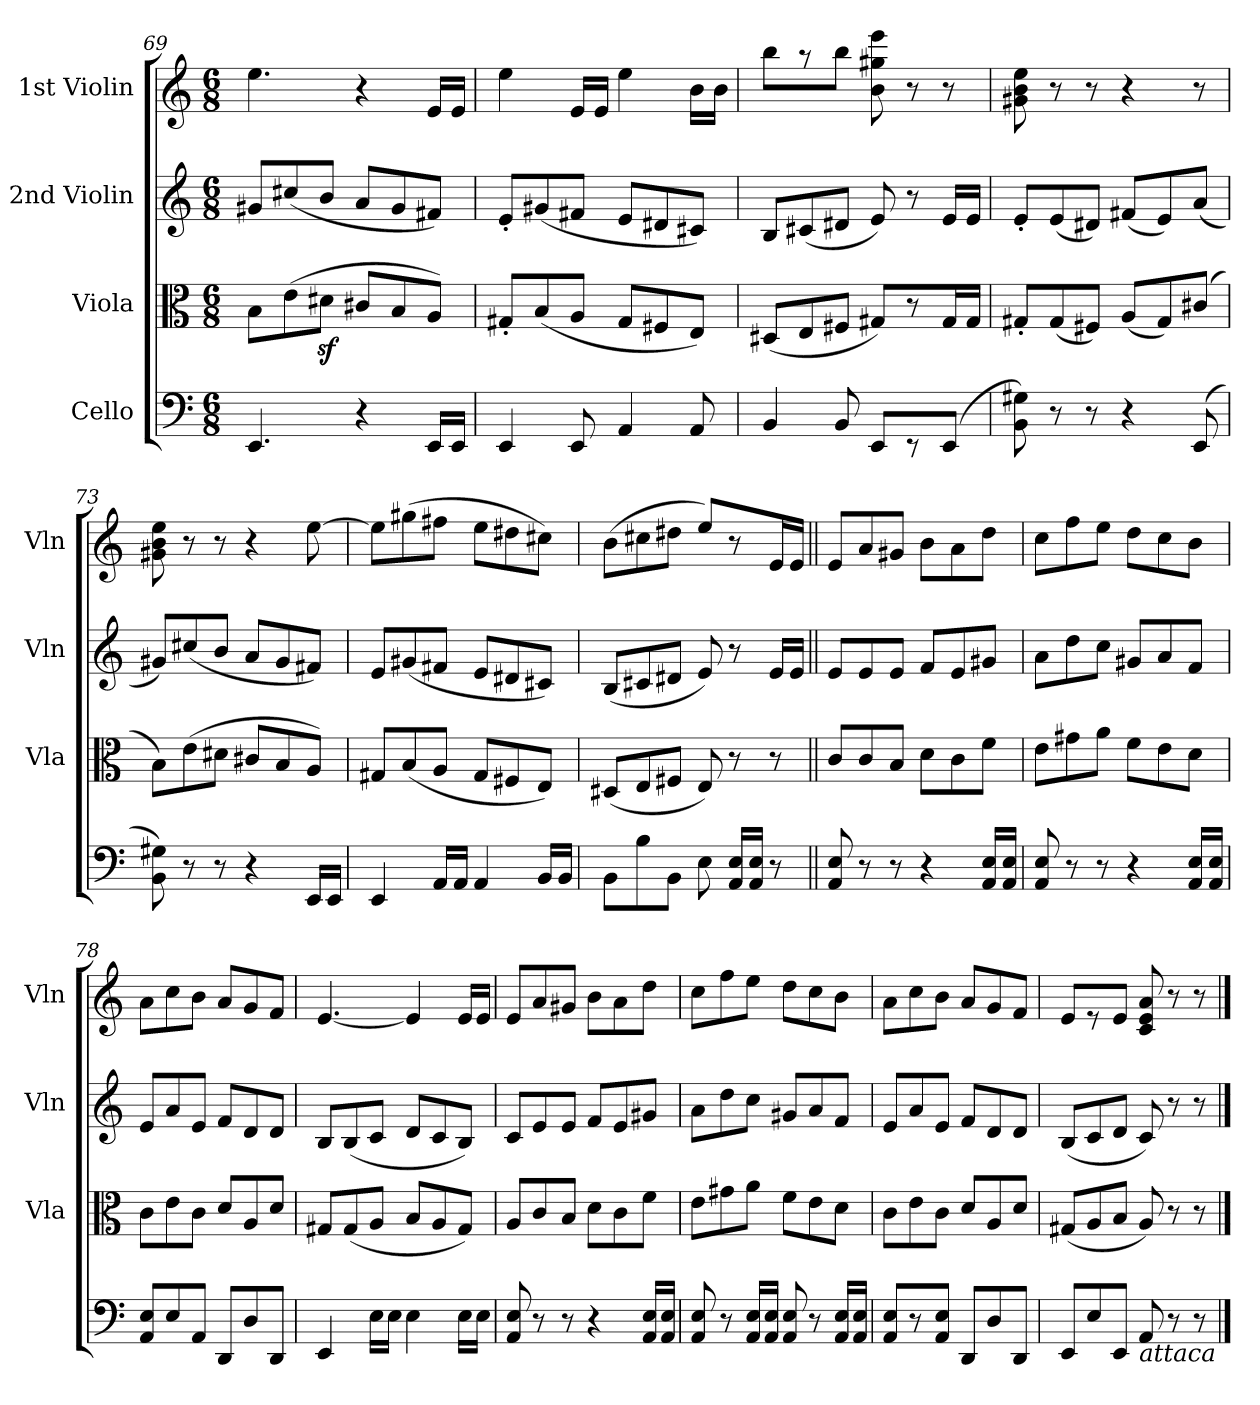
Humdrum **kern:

**kern	**kern	**kern	**kern
*part4	*part3	*part2	*part1
*staff4	*staff3	*staff2	*staff1
*I"Cello	*I"Viola	*I"2nd Violin	*I"1st Violin
*	*I'Vla	*I'Vln	*I'Vln
*clefF4	*clefC3	*clefG2	*clefG2
*k[]	*k[]	*k[]	*k[]
*C:	*C:	*C:	*C:
*M6/8	*M6/8	*M6/8	*M6/8
=69	=69	=69	=69
4.EE	8BL	8g#XL	4.ee
.	(8e	(8cc#X	.
.	8d#XzJ	8bJ	.
4r	8c#XL	8aL	4r
.	8B	8g#	.
16EELL	8AJ)	8f#XJ)	16eLL
16EEJJ	.	.	16eJJ
=70	=70	=70	=70
4EE	8G#X'L	8e'L	4ee
.	(8B	(8g#X	.
8EE	8AJ	8f#XJ	16eLL
.	.	.	16eJJ
4AA	8G#L	8eL	4ee
.	8F#X	8d#X	.
8AA	8EJ)	8c#XJ)	16bLL
.	.	.	16bJJ
=71	=71	=71	=71
4BB	(8D#XL	8BL	8bbL
.	8E	(8c#X	8r
8BB	8F#XJ	8d#XJ	8bbJ
8EEL	8G#XL)	8e)	8b 8gg#X 8eee
8r	8r	8r	8r
(8EEJ	16G#L	16eLL	8r
.	16G#JJ	16eJJ	.
=72	=72	=72	=72
8BB 8G#X)	8G#X'L	8e'L	8g#X 8b 8ee
8r	(8G#	(8e	8r
8r	8F#XJ)	8d#XJ)	8r
4r	(8AL	(8f#XL	4r
.	8G#)	8e)	.
(8EE	(8c#XJ	(8aJ	8r
=73	=73	=73	=73
8BB 8G#X)	8BL)	8g#XL)	8g#X 8b 8ee
8r	(8e	(8cc#X	8r
8r	8d#XJ	8bJ	8r
4r	8c#XL	8aL	4r
.	8B	8g#	.
16EELL	8AJ)	8f#XJ)	[8ee
16EEJJ	.	.	.
=74	=74	=74	=74
4EE	8G#XL	8eL	8eeL]
.	(8B	(8g#X	(8gg#X
16AALL	8AJ	8f#XJ	8ff#XJ
16AAJJ	.	.	.
4AA	8G#L	8eL	8eeL
.	8F#X	8d#X	8dd#X
16BBLL	8EJ)	8c#XJ)	8cc#XJ)
16BBJJ	.	.	.
=75	=75	=75	=75
8BBL	(8D#XL	(8BL	(8bL
8B	8E	8c#X	8cc#X
8BBJ	8F#XJ	8d#XJ	8dd#XJ
8E	8E)	8e)	8eeL)
16AA 16ELL	8r	8r	8r
16AA 16EJJ	.	.	.
8r	8r	16eLL	16eL
.	.	16eJJ	16eJJ
=76||	=76||	=76||	=76||
8AA 8E	8cL	8eL	8eL
8r	8c	8e	8a
8r	8BJ	8eJ	8g#XJ
4r	8dL	8fL	8bL
.	8c	8e	8a
16AA 16ELL	8fJ	8g#XJ	8ddJ
16AA 16EJJ	.	.	.
=77	=77	=77	=77
8AA 8E	8eL	8aL	8ccL
8r	8g#X	8dd	8ff
8r	8aJ	8ccJ	8eeJ
4r	8fL	8g#XL	8ddL
.	8e	8a	8cc
16AA 16ELL	8dJ	8fJ	8bJ
16AA 16EJJ	.	.	.
=78	=78	=78	=78
8AA 8EL	8cL	8eL	8aL
8E	8e	8a	8cc
8AAJ	8cJ	8eJ	8bJ
8DDL	8dL	8fL	8aL
8D	8A	8d	8g
8DDJ	8dJ	8dJ	8fJ
=79	=79	=79	=79
4EE	8G#XL	8BL	[4.e
.	(8G#	(8B	.
16ELL	8AJ	8cJ	.
16EJJ	.	.	.
4E	8BL	8dL	4e]
.	8A	8c	.
16ELL	8G#J)	8BJ)	16eLL
16EJJ	.	.	16eJJ
=80	=80	=80	=80
8AA 8E	8AL	8cL	8eL
8r	8c	8e	8a
8r	8BJ	8eJ	8g#XJ
4r	8dL	8fL	8bL
.	8c	8e	8a
16AA 16ELL	8fJ	8g#XJ	8ddJ
16AA 16EJJ	.	.	.
=81	=81	=81	=81
8AA 8E	8eL	8aL	8ccL
8r	8g#X	8dd	8ff
16AA 16ELL	8aJ	8ccJ	8eeJ
16AA 16EJJ	.	.	.
8AA 8E	8fL	8g#XL	8ddL
8r	8e	8a	8cc
16AA 16ELL	8dJ	8fJ	8bJ
16AA 16EJJ	.	.	.
=82	=82	=82	=82
8AA 8EL	8cL	8eL	8aL
8r	8e	8a	8cc
8AA 8EJ	8cJ	8eJ	8bJ
8DDL	8dL	8fL	8aL
8D	8A	8d	8g
8DDJ	8dJ	8dJ	8fJ
=83	=83	=83	=83
8EEL	(8G#XL	(8BL	8eL
8E	8A	8c	8r
8EEJ	8BJ	8dJ	8eJ
!LO:TX:b:i:t=attaca	!	!	!
8AA	8A)	8c)	8c 8e 8a
8r	8r	8r	8r
8r	8r	8r	8r
==	==	==	==
*-	*-	*-	*-
